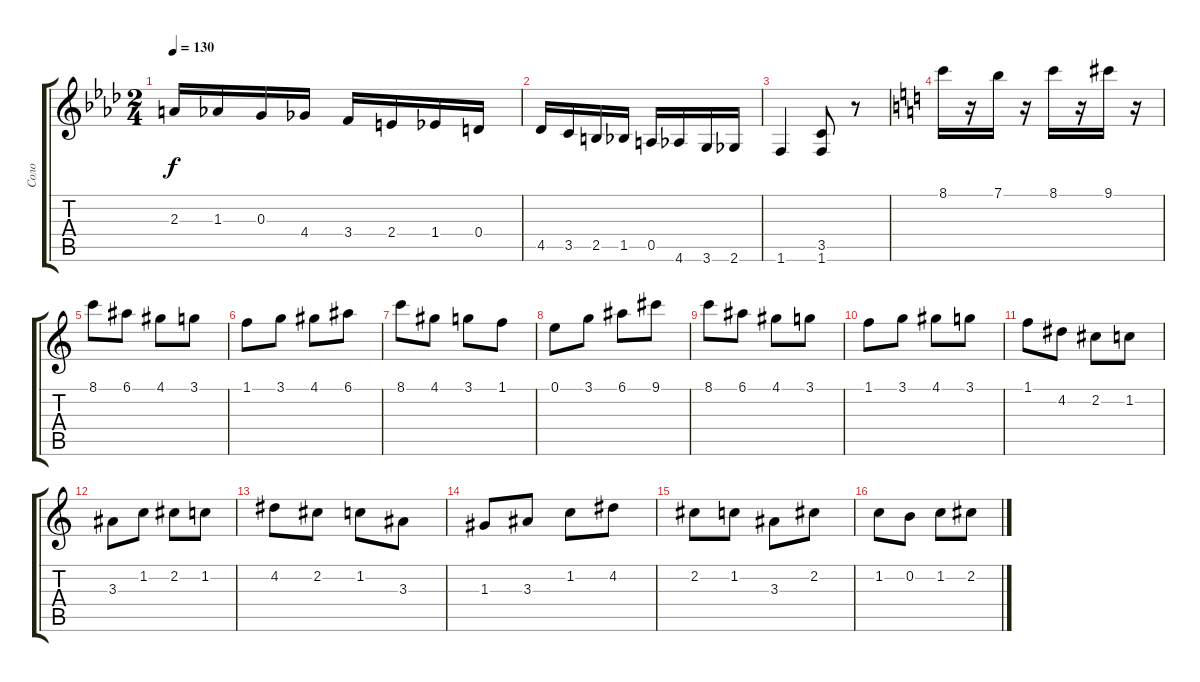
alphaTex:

\track ("Соло" "Соло") {instrument acousticguitarsteel}
\staff {score tabs}
\tuning (E4 B3 G3 D3 A2 E2) {hide}
\ts (2 4)
\tempo 130
\clef g2
\ks ab
2.3.16{dy f} 1.3.16 0.3.16 4.4.16 3.4.16 2.4.16 1.4.16 0.4.16 |
4.5.16 3.5.16 2.5.16 1.5.16 0.5.16 4.6.16 3.6.16 2.6.16 |
1.6.4 (3.5 1.6).8 r.8 |
\ks c
8.1.16{instrument acousticguitarsteel} r.16 7.1.16 r.16 8.1.16 r.16 9.1.16 r.16 |
8.1.8 6.1.8 4.1.8 3.1.8 |
1.1.8 3.1.8 4.1.8 6.1.8 |
8.1.8 4.1.8 3.1.8 1.1.8 |
0.1.8 3.1.8 6.1.8 9.1.8 |
8.1.8 6.1.8 4.1.8 3.1.8 |
1.1.8 3.1.8 4.1.8 3.1.8 |
1.1.8 4.2.8 2.2.8 1.2.8 |
3.3.8 1.2.8 2.2.8 1.2.8 |
4.2.8 2.2.8 1.2.8 3.3.8 |
1.3.8 3.3.8 1.2.8 4.2.8 |
2.2.8 1.2.8 3.3.8 2.2.8 |
1.2.8 0.2.8 1.2.8 2.2.8
